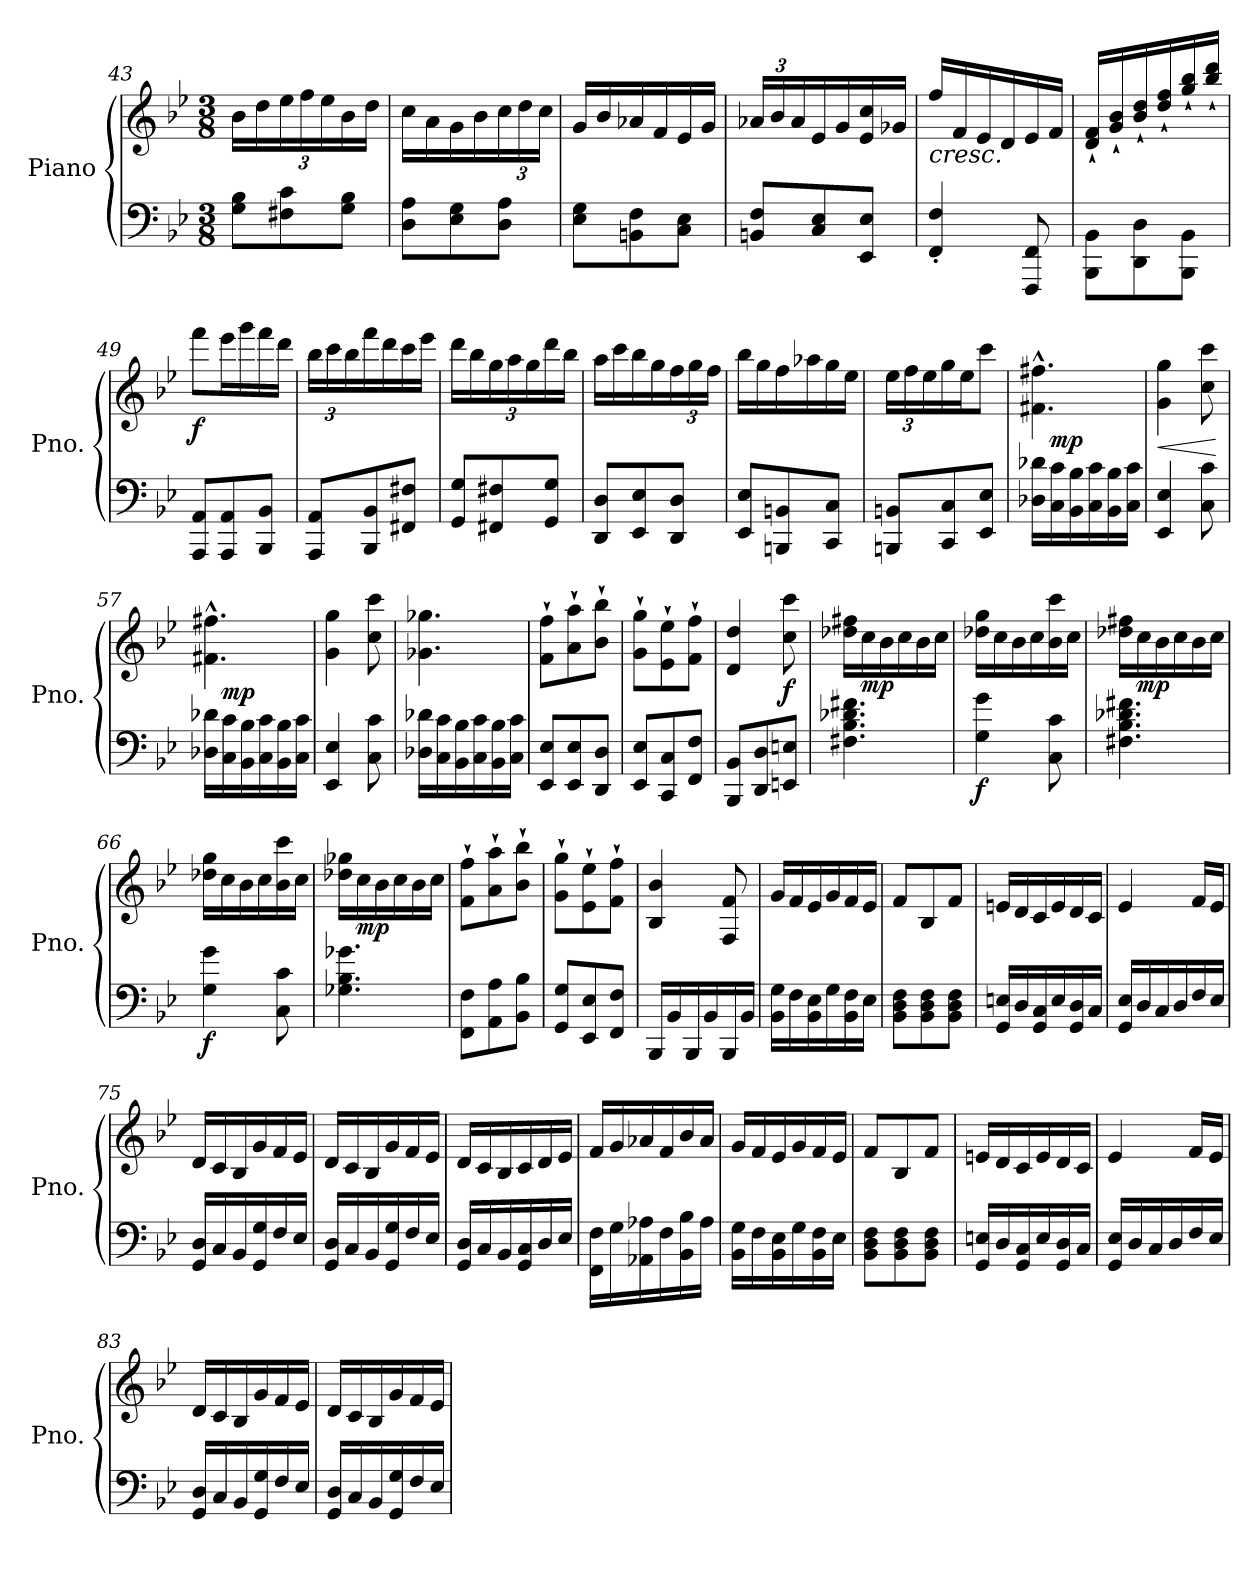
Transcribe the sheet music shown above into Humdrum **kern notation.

**kern	**kern	**dynam
*part1	*part1	*part1
*staff2	*staff1	*staff1/2
*I"Piano	*	*
*I'Pno.	*	*
!!LO:LB:g=z
*clefF4	*clefG2	*
*k[b-e-]	*k[b-e-]	*
*M3/8	*M3/8	*
=43	=43	=43
8G\ 8B-\L	16b-\LL	.
.	16dd\	.
*	*Xbrackettup	*
8F#X\ 8c\	24ee-\	.
.	24ff\	.
.	24ee-\	.
8G\ 8B-\J	16b-\	.
.	16dd\JJ	.
=44	=44	=44
8D\ 8A\L	16cc\LL	.
.	16a\	.
8E-\ 8G\	16g\	.
.	16b-\	.
8D\ 8A\J	24cc\	.
.	24dd\	.
.	24cc\JJ	.
=45	=45	=45
8E-\ 8G\L	16g/LL	.
.	16b-/	.
8BBn\ 8F\	16a-X/	.
.	16f/	.
8C\ 8E-\J	16e-/	.
.	16g/JJ	.
=46	=46	=46
8BBn/ 8F/L	24a-X/LL	.
.	24b-/	.
.	24a-/	.
8C/ 8E-/	16e-/	.
.	16g/	.
8EE-/ 8E-/J	16e-/ 16cc/	.
.	16g-X/JJ	.
=47	=47	=47
!	!LO:TX:b:i:t=cresc.	!
4FF/' 4F/'	16ff/LL	.
.	16f/	.
.	16e-/	.
.	16d/	.
8FFF/ 8FF/	16e-/	.
.	16f/JJ	.
=48	=48	=48
8BBB-\ 8BB-\L	16d/` 16f/`LL	.
.	16g/` 16b-/`	.
8DD\ 8D\	16b-/` 16dd/`	.
.	16dd/` 16ff/`	.
8BBB-\ 8BB-\J	16gg/` 16bb-/`	.
.	16bb-/` 16ddd/`JJ	.
=49	=49	=49
!	!	!LO:DY:b
8AAA/ 8AA/L	8fff\L	f
8AAA/ 8AA/	16eee-\L	.
.	16ggg\	.
8BBB-/ 8BB-/J	16fff\	.
.	16ddd\JJ	.
!!LO:LB:g=z
=50	=50	=50
8AAA/ 8AA/L	24bb-\LL	.
.	24ccc\	.
.	24bb-\	.
8BBB-/ 8BB-/	16fff\	.
.	16ddd\	.
8FF#X/ 8F#X/J	16ccc\	.
.	16eee-\JJ	.
=51	=51	=51
8GG/ 8G/L	16ddd\LL	.
.	16bb-\	.
8FF#X/ 8F#X/	24gg\	.
.	24aa\	.
.	24gg\	.
8GG/ 8G/J	16ddd\	.
.	16bb-\JJ	.
=52	=52	=52
8DD/ 8D/L	16aa\LL	.
.	16ccc\	.
8EE-/ 8E-/	16bb-\	.
.	16gg\	.
8DD/ 8D/J	24ff\	.
.	24gg\	.
.	24ff\JJ	.
=53	=53	=53
8EE-/ 8E-/L	16bb-\LL	.
.	16gg\	.
8BBBn/ 8BBn/	16ff\	.
.	16aa-X\	.
8CC/ 8C/J	16gg\	.
.	16ee-\JJ	.
=54	=54	=54
8BBBn/ 8BBn/L	24ee-\LL	.
.	24ff\	.
.	24ee-\	.
8CC/ 8C/	16gg\	.
.	16ee-\J	.
8EE-/ 8E-/J	8ccc\J	.
=55	=55	=55
16D-X\ 16d-X\LL	4.f#X\^^ 4.ff#X\^^	.
!	!	!LO:DY:a=2
16C\ 16c\	.	mp
16BB-\ 16B-\	.	.
16C\ 16c\	.	.
16BB-\ 16B-\	.	.
16C\ 16c\JJ	.	.
!!LO:LB:g=z
=56	=56	=56
!	!	!LO:HP:b
4EE-/ 4E-/	4g\ 4gg\	<
8C\ 8c\	8cc\ 8ccc\	.
.	.	[
=57	=57	=57
16D-X\ 16d-X\LL	4.f#X\^^ 4.ff#X\^^	.
!	!	!LO:DY:a=2
16C\ 16c\	.	mp
16BB-\ 16B-\	.	.
16C\ 16c\	.	.
16BB-\ 16B-\	.	.
16C\ 16c\JJ	.	.
=58	=58	=58
4EE-/ 4E-/	4g\ 4gg\	.
8C\ 8c\	8cc\ 8ccc\	.
=59	=59	=59
16D-X\ 16d-X\LL	4.g-X\ 4.gg-X\	.
16C\ 16c\	.	.
16BB-\ 16B-\	.	.
16C\ 16c\	.	.
16BB-\ 16B-\	.	.
16C\ 16c\JJ	.	.
=60	=60	=60
8EE-/ 8E-/L	8f\` 8ff\`L	.
8EE-/ 8E-/	8a\` 8aa\`	.
8DD/ 8D/J	8b-\` 8bb-\`J	.
=61	=61	=61
8EE-/ 8E-/L	8g\` 8gg\`L	.
8CC/ 8C/	8e-\` 8ee-\`	.
8FF/ 8F/J	8f\` 8ff\`J	.
=62	=62	=62
8BBB-/ 8BB-/L	4d/ 4dd/	.
8DD/ 8D/	.	.
!	!	!LO:DY:b
8EEn/ 8En/J	8cc\ 8ccc\	f
=63	=63	=63
4.F#X\ 4.B-\ 4.d-X\ 4.f#X\	16dd-X\ 16ff#X\LL	.
!	!	!LO:DY:b
.	16cc\	mp
.	16b-\	.
.	16cc\	.
.	16b-\	.
.	16cc\JJ	.
=64	=64	=64
!	!	!LO:DY:b=2
4G\ 4g\	16dd-X\ 16gg\LL	f
.	16cc\	.
.	16b-\	.
.	16cc\	.
8C\ 8c\	16b-\ 16ccc\	.
.	16cc\JJ	.
!!LO:LB:g=z
=65	=65	=65
4.F#X\ 4.B-\ 4.d-X\ 4.f#X\	16dd-X\ 16ff#X\LL	.
!	!	!LO:DY:b
.	16cc\	mp
.	16b-\	.
.	16cc\	.
.	16b-\	.
.	16cc\JJ	.
=66	=66	=66
!	!	!LO:DY:b=2
4G\ 4g\	16dd-X\ 16gg\LL	f
.	16cc\	.
.	16b-\	.
.	16cc\	.
8C\ 8c\	16b-\ 16ccc\	.
.	16cc\JJ	.
=67	=67	=67
4.G-X\ 4.B-\ 4.g-X\	16dd-X\ 16gg-X\LL	.
!	!	!LO:DY:b
.	16cc\	mp
.	16b-\	.
.	16cc\	.
.	16b-\	.
.	16cc\JJ	.
=68	=68	=68
8FF\ 8F\L	8f\` 8ff\`L	.
8AA\ 8A\	8a\` 8aa\`	.
8BB-\ 8B-\J	8b-\` 8bb-\`J	.
=69	=69	=69
8GG/ 8G/L	8g\` 8gg\`L	.
8EE-/ 8E-/	8e-\` 8ee-\`	.
8FF/ 8F/J	8f\` 8ff\`J	.
=70	=70	=70
16BBB-/LL	4B-/ 4b-/	.
16BB-/	.	.
16BBB-/	.	.
16BB-/	.	.
16BBB-/	8F/ 8f/	.
16BB-/JJ	.	.
=71	=71	=71
16BB-\ 16G\LL	16g/LL	.
16F\	16f/	.
16BB-\ 16E-\	16e-/	.
16G\	16g/	.
16BB-\ 16F\	16f/	.
16E-\JJ	16e-/JJ	.
=72	=72	=72
8BB-\ 8D\ 8F\L	8f/L	.
8BB-\ 8D\ 8F\	8B-/	.
8BB-\ 8D\ 8F\J	8f/J	.
!!LO:PB:g=z
=73	=73	=73
16GG/ 16En/LL	16en/LL	.
16D/	16d/	.
16GG/ 16C/	16c/	.
16E/	16e/	.
16GG/ 16D/	16d/	.
16C/JJ	16c/JJ	.
=74	=74	=74
16GG/ 16E-/LL	4e-/	.
16D/	.	.
16C/	.	.
16D/	.	.
16F/	16f/LL	.
16E-/JJ	16e-/JJ	.
=75	=75	=75
16GG/ 16D/LL	16d/LL	.
16C/	16c/	.
16BB-/	16B-/	.
16GG/ 16G/	16g/	.
16F/	16f/	.
16E-/JJ	16e-/JJ	.
=76	=76	=76
16GG/ 16D/LL	16d/LL	.
16C/	16c/	.
16BB-/	16B-/	.
16GG/ 16G/	16g/	.
16F/	16f/	.
16E-/JJ	16e-/JJ	.
=77	=77	=77
16GG/ 16D/LL	16d/LL	.
16C/	16c/	.
16BB-/	16B-/	.
16GG/ 16C/	16c/	.
16D/	16d/	.
16E-/JJ	16e-/JJ	.
=78	=78	=78
16FF\ 16F\LL	16f/LL	.
16G\	16g/	.
16AA-X\ 16A-X\	16a-X/	.
16F\	16f/	.
16BB-\ 16B-\	16b-/	.
16A-\JJ	16a-/JJ	.
=79	=79	=79
16BB-\ 16G\LL	16g/LL	.
16F\	16f/	.
16BB-\ 16E-\	16e-/	.
16G\	16g/	.
16BB-\ 16F\	16f/	.
16E-\JJ	16e-/JJ	.
=80	=80	=80
8BB-\ 8D\ 8F\L	8f/L	.
8BB-\ 8D\ 8F\	8B-/	.
8BB-\ 8D\ 8F\J	8f/J	.
!!LO:LB:g=z
=81	=81	=81
16GG/ 16En/LL	16en/LL	.
16D/	16d/	.
16GG/ 16C/	16c/	.
16E/	16e/	.
16GG/ 16D/	16d/	.
16C/JJ	16c/JJ	.
=82	=82	=82
16GG/ 16E-/LL	4e-/	.
16D/	.	.
16C/	.	.
16D/	.	.
16F/	16f/LL	.
16E-/JJ	16e-/JJ	.
=83	=83	=83
16GG/ 16D/LL	16d/LL	.
16C/	16c/	.
16BB-/	16B-/	.
16GG/ 16G/	16g/	.
16F/	16f/	.
16E-/JJ	16e-/JJ	.
=84	=84	=84
16GG/ 16D/LL	16d/LL	.
16C/	16c/	.
16BB-/	16B-/	.
16GG/ 16G/	16g/	.
16F/	16f/	.
16E-/JJ	16e-/JJ	.
=	=	=
*-	*-	*-
